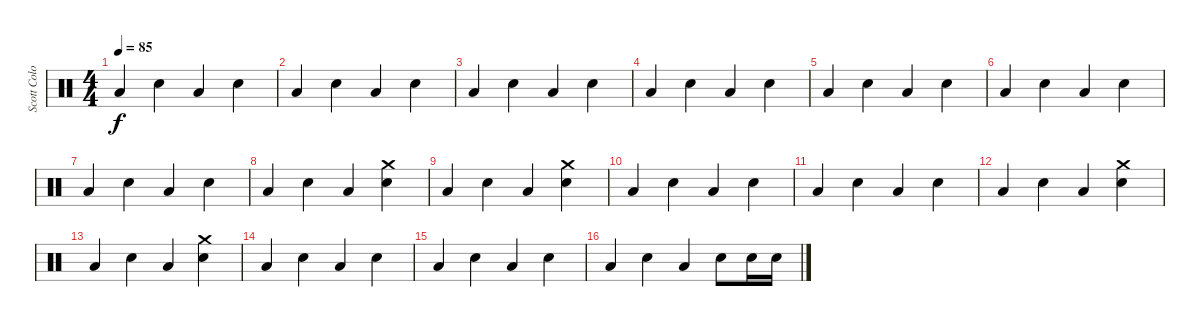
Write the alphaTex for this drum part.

\track ("Scott Colombus" "Scott Colo") {instrument percussion}
\staff {score}
\articulation defaults
\ts (4 4)
\tempo 85
\clef neutral
\ks c "Low Floor Tom (hit)".4{dy f} "Snare (hit) 2".4 "Low Floor Tom (hit)".4 "Snare (hit) 2".4
|
"Low Floor Tom (hit)".4 "Snare (hit) 2".4 "Low Floor Tom (hit)".4 "Snare (hit) 2".4 |
"Low Floor Tom (hit)".4 "Snare (hit) 2".4 "Low Floor Tom (hit)".4 "Snare (hit) 2".4 |
"Low Floor Tom (hit)".4 "Snare (hit) 2".4 "Low Floor Tom (hit)".4 "Snare (hit) 2".4 |
"Low Floor Tom (hit)".4 "Snare (hit) 2".4 "Low Floor Tom (hit)".4 "Snare (hit) 2".4 |
"Low Floor Tom (hit)".4 "Snare (hit) 2".4 "Low Floor Tom (hit)".4 "Snare (hit) 2".4 |
"Low Floor Tom (hit)".4 "Snare (hit) 2".4 "Low Floor Tom (hit)".4 "Snare (hit) 2".4 |
"Low Floor Tom (hit)".4 "Snare (hit) 2".4 "Low Floor Tom (hit)".4 ("Crash medium (hit)" "Snare (hit) 2").4 |
"Low Floor Tom (hit)".4 "Snare (hit) 2".4 "Low Floor Tom (hit)".4 ("Crash medium (hit)" "Snare (hit) 2").4 |
"Low Floor Tom (hit)".4 "Snare (hit) 2".4 "Low Floor Tom (hit)".4 "Snare (hit) 2".4 |
"Low Floor Tom (hit)".4 "Snare (hit) 2".4 "Low Floor Tom (hit)".4 "Snare (hit) 2".4 |
"Low Floor Tom (hit)".4 "Snare (hit) 2".4 "Low Floor Tom (hit)".4 ("Crash medium (hit)" "Snare (hit) 2").4 |
"Low Floor Tom (hit)".4 "Snare (hit) 2".4 "Low Floor Tom (hit)".4 ("Crash medium (hit)" "Snare (hit) 2").4 |
"Low Floor Tom (hit)".4 "Snare (hit) 2".4 "Low Floor Tom (hit)".4 "Snare (hit) 2".4 |
"Low Floor Tom (hit)".4 "Snare (hit) 2".4 "Low Floor Tom (hit)".4 "Snare (hit) 2".4 |
"Low Floor Tom (hit)".4 "Snare (hit) 2".4 "Low Floor Tom (hit)".4 "Snare (hit) 2".8 "Snare (hit) 2".16 "Snare (hit) 2".16
